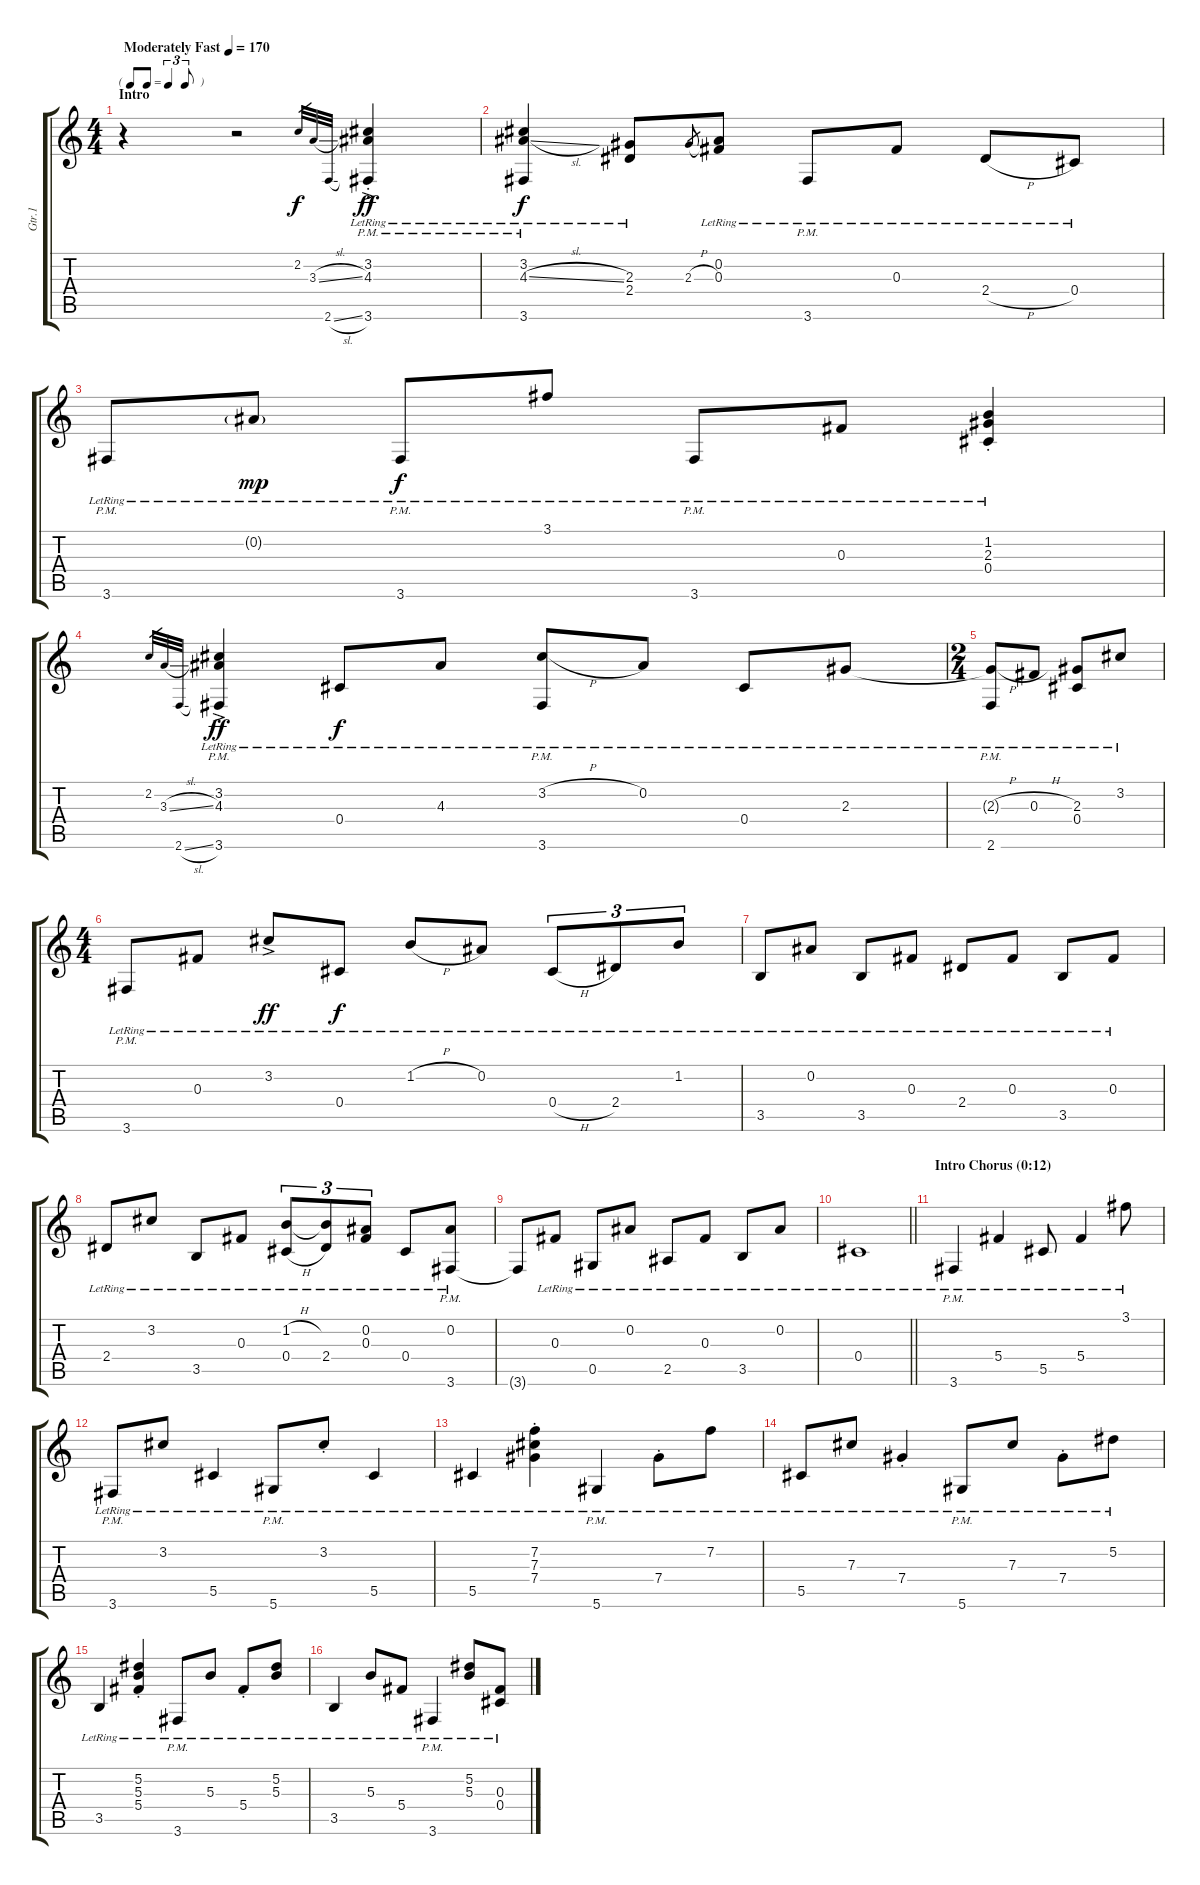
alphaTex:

\track ("Gtr.1" "Gtr.1") {instrument acousticguitarnylon}
\staff {score tabs}
\tuning (Eb4 Bb3 Gb3 Db3 Ab2 Eb2) {hide}
\ts (4 4)
\tf triplet8th
\section ("" "Intro")
\tempo (170 "Moderately Fast")
\clef g2
\ks c
r.4{dy f instrument acousticguitarnylon} r.2 2.2.32{gr} 3.3{sl}.32{gr} 2.6{sl}.32{gr} (3.2{ac st lr} 4.3{ac st lr} 3.6{ac pm st lr}).4{dy ff} |
(3.2{lr} 4.3{sl lr} 3.6{pm lr}).4{dy f} (2.3{lr} 2.4{lr}).8 2.3{h}.8{gr} (0.2{lr} 0.3{lr}).8 3.6{pm lr}.8 0.3{lr}.8 2.4{h lr}.8 0.4{lr}.8 |
3.6{pm lr}.8 0.2{g lr}.8{dy mp} 3.6{pm lr}.8{dy f} 3.1{lr}.8 3.6{pm lr}.8 0.3{lr}.8 (1.2{st lr} 2.3{st lr} 0.4{st lr}).4 |
2.2.32{gr} 3.3{sl}.32{gr} 2.6{sl}.32{gr} (3.2{ac lr} 4.3{ac lr} 3.6{ac pm lr}).4{dy ff} 0.4{lr}.8{dy f} 4.3{lr}.8 (3.2{h lr} 3.6{pm lr}).8 0.2{lr}.8 0.4{lr}.8 2.3{lr}.8 |
\ts (2 4)
(2.3{h t} 2.6{pm lr}).8 0.3{h lr}.8 (2.3{lr} 0.4{lr}).8 3.2{lr}.8 |
\ts (4 4)
3.6{pm lr}.8 0.3{lr}.8 3.2{ac lr}.8{dy ff} 0.4{lr}.8{dy f} 1.2{h lr}.8 0.2{lr}.8 0.4{h lr}.8{tu (3 2)} 2.4{lr}.8{tu (3 2)} 1.2{lr}.8{tu (3 2)} |
3.5{lr}.8 0.2{lr}.8 3.5{lr}.8 0.3{lr}.8 2.4{lr}.8 0.3{lr}.8 3.5{lr}.8 0.3{lr}.8 |
2.4{lr}.8 3.2{lr}.8 3.5{lr}.8 0.3{lr}.8 (1.2{h lr} 0.4{h lr}).8{tu (3 2)} (1.2{t} 2.4{lr}).8{tu (3 2)} (0.2{lr} 0.3{lr}).8{tu (3 2)} 0.4{lr}.8 (0.2{lr} 3.6{pm lr}).8 |
3.6{t}.8 0.3{lr}.8 0.5{lr}.8 0.2{lr}.8 2.5{lr}.8 0.3{lr}.8 3.5{lr}.8 0.2{lr}.8 |
\barLineRight lightlight
0.4{lr}.1 |
\section ("" "Intro Chorus (0:12)")
3.6{pm lr}.4 5.4{lr}.4 5.5{lr}.8 5.4{lr}.4 3.1{lr}.8 |
3.6{pm lr}.8 3.2{lr}.8 5.5{lr}.4 5.6{pm lr}.8 3.2{st lr}.8 5.5{lr}.4 |
5.5{lr}.4 (7.2{st lr} 7.3{st lr} 7.4{st lr}).4 5.6{pm lr}.4 7.4{st lr}.8 7.2{lr}.8 |
5.5{lr}.8 7.3{lr}.8 7.4{st lr}.4 5.6{pm lr}.8 7.3{lr}.8 7.4{st lr}.8 5.2{lr}.8 |
3.5{lr}.4 (5.2{st lr} 5.3{st lr} 5.4{st lr}).4 3.6{pm lr}.8 5.3{lr}.8 5.4{st lr}.8 (5.2{lr} 5.3{lr}).8 |
3.5{lr}.4 5.3{lr}.8 5.4{lr}.8 3.6{pm lr}.4 (5.2{lr} 5.3{lr}).8 (0.3{lr} 0.4{lr}).8
